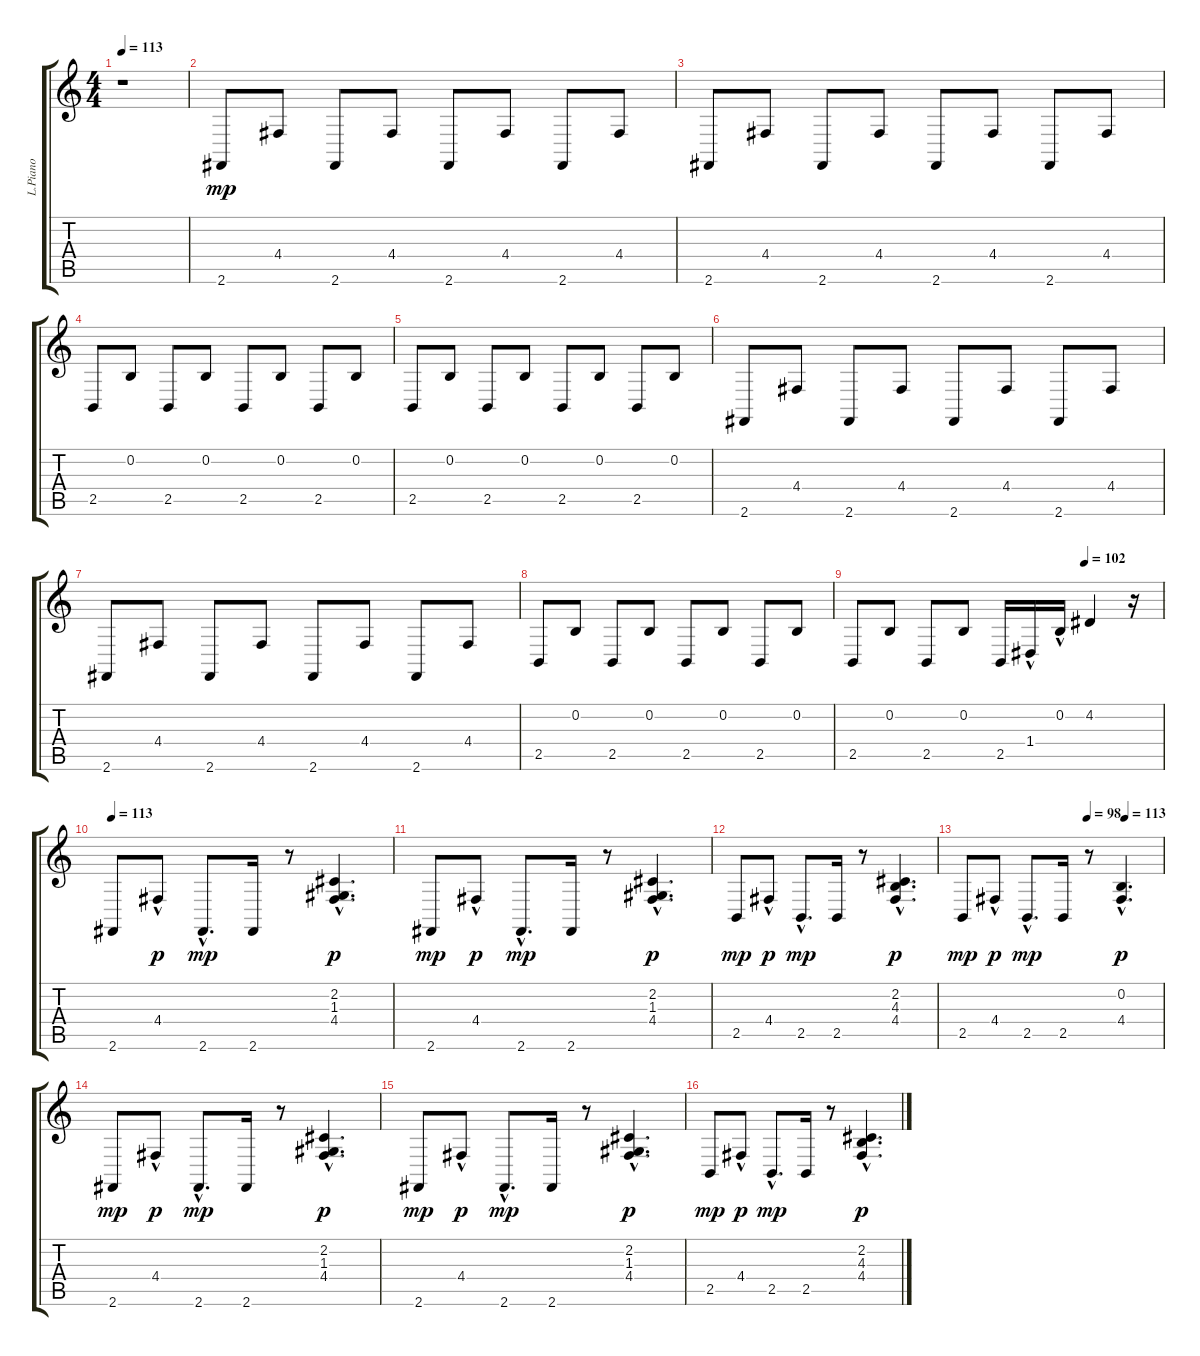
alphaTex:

\track ("L.Piano" "L.Piano") {instrument acousticgrandpiano}
\staff {score tabs}
\tuning (E4 B3 G3 D3 A2 E2) {hide}
\ts (4 4)
\tempo 113
\clef g2
\ks c
r.1{dy mp instrument acousticgrandpiano} |
2.6.8 4.4.8 2.6.8 4.4.8 2.6.8 4.4.8 2.6.8 4.4.8 |
2.6.8 4.4.8 2.6.8 4.4.8 2.6.8 4.4.8 2.6.8 4.4.8 |
2.5.8 0.2.8 2.5.8 0.2.8 2.5.8 0.2.8 2.5.8 0.2.8 |
2.5.8 0.2.8 2.5.8 0.2.8 2.5.8 0.2.8 2.5.8 0.2.8 |
2.6.8 4.4.8 2.6.8 4.4.8 2.6.8 4.4.8 2.6.8 4.4.8 |
2.6.8 4.4.8 2.6.8 4.4.8 2.6.8 4.4.8 2.6.8 4.4.8 |
2.5.8 0.2.8 2.5.8 0.2.8 2.5.8 0.2.8 2.5.8 0.2.8 |
\tempo (102 0.75)
2.5.8 0.2.8 2.5.8 0.2.8 2.5.16 1.4{hac}.16 0.2{hac}.16 4.2.4 r.16 |
\tempo 113
2.6.8 4.4{hac}.8{dy p} 2.6{hac}.8{d dy mp} 2.6.16 r.8 (2.2{hac} 1.3{hac} 4.4{hac}).4{d dy p} |
2.6.8{dy mp} 4.4{hac}.8{dy p} 2.6{hac}.8{d dy mp} 2.6.16 r.8 (2.2{hac} 1.3{hac} 4.4{hac}).4{d dy p} |
2.5.8{dy mp} 4.4{hac}.8{dy p} 2.5{hac}.8{d dy mp} 2.5.16 r.8 (2.2{hac} 4.3{hac} 4.4{hac}).4{d dy p} |
\tempo (98 0.625)
\tempo (113 0.8125)
2.5.8{dy mp} 4.4{hac}.8{dy p} 2.5{hac}.8{d dy mp} 2.5.16 r.8 (0.2{hac} 4.4{hac}).4{d dy p} |
2.6.8{dy mp} 4.4{hac}.8{dy p} 2.6{hac}.8{d dy mp} 2.6.16 r.8 (2.2{hac} 1.3{hac} 4.4{hac}).4{d dy p} |
2.6.8{dy mp} 4.4{hac}.8{dy p} 2.6{hac}.8{d dy mp} 2.6.16 r.8 (2.2{hac} 1.3{hac} 4.4{hac}).4{d dy p} |
2.5.8{dy mp} 4.4{hac}.8{dy p} 2.5{hac}.8{d dy mp} 2.5.16 r.8 (2.2{hac} 4.3{hac} 4.4{hac}).4{d dy p}
